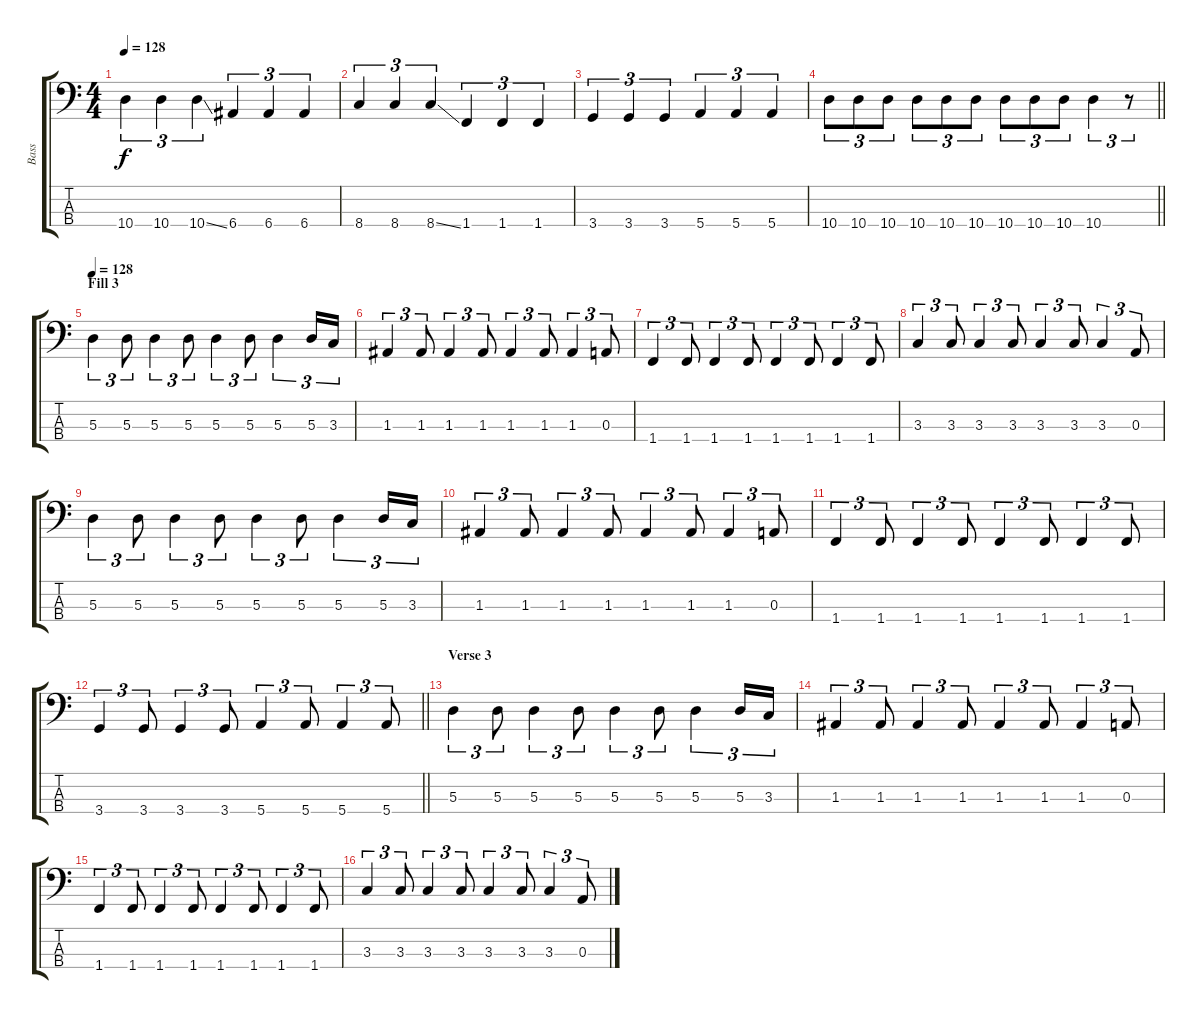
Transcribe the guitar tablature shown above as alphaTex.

\track ("Bass" "Bass") {instrument electricbassfinger}
\staff {score tabs}
\tuning (G2 D2 A1 E1) {hide}
\ts (4 4)
\tempo 128
\clef f4
\ks c
10.4.4{tu (3 2) dy f} 10.4.4{tu (3 2)} 10.4{ss}.4{tu (3 2)} 6.4.4{tu (3 2)} 6.4.4{tu (3 2)} 6.4.4{tu (3 2)} |
8.4.4{tu (3 2)} 8.4.4{tu (3 2)} 8.4{ss}.4{tu (3 2)} 1.4.4{tu (3 2)} 1.4.4{tu (3 2)} 1.4.4{tu (3 2)} |
3.4.4{tu (3 2)} 3.4.4{tu (3 2)} 3.4.4{tu (3 2)} 5.4.4{tu (3 2)} 5.4.4{tu (3 2)} 5.4.4{tu (3 2)} |
\barLineRight lightlight
10.4.8{tu (3 2)} 10.4.8{tu (3 2)} 10.4.8{tu (3 2)} 10.4.8{tu (3 2)} 10.4.8{tu (3 2)} 10.4.8{tu (3 2)} 10.4.8{tu (3 2)} 10.4.8{tu (3 2)} 10.4.8{tu (3 2)} 10.4.4{tu (3 2)} r.8{tu (3 2)} |
\section ("" "Fill 3")
\tempo 128
5.3.4{tu (3 2)} 5.3.8{tu (3 2)} 5.3.4{tu (3 2)} 5.3.8{tu (3 2)} 5.3.4{tu (3 2)} 5.3.8{tu (3 2)} 5.3.4{tu (3 2)} 5.3.16{tu (3 2)} 3.3.16{tu (3 2)} |
1.3.4{tu (3 2)} 1.3.8{tu (3 2)} 1.3.4{tu (3 2)} 1.3.8{tu (3 2)} 1.3.4{tu (3 2)} 1.3.8{tu (3 2)} 1.3.4{tu (3 2)} 0.3.8{tu (3 2)} |
1.4.4{tu (3 2)} 1.4.8{tu (3 2)} 1.4.4{tu (3 2)} 1.4.8{tu (3 2)} 1.4.4{tu (3 2)} 1.4.8{tu (3 2)} 1.4.4{tu (3 2)} 1.4.8{tu (3 2)} |
3.3.4{tu (3 2)} 3.3.8{tu (3 2)} 3.3.4{tu (3 2)} 3.3.8{tu (3 2)} 3.3.4{tu (3 2)} 3.3.8{tu (3 2)} 3.3.4{tu (3 2)} 0.3.8{tu (3 2)} |
5.3.4{tu (3 2)} 5.3.8{tu (3 2)} 5.3.4{tu (3 2)} 5.3.8{tu (3 2)} 5.3.4{tu (3 2)} 5.3.8{tu (3 2)} 5.3.4{tu (3 2)} 5.3.16{tu (3 2)} 3.3.16{tu (3 2)} |
1.3.4{tu (3 2)} 1.3.8{tu (3 2)} 1.3.4{tu (3 2)} 1.3.8{tu (3 2)} 1.3.4{tu (3 2)} 1.3.8{tu (3 2)} 1.3.4{tu (3 2)} 0.3.8{tu (3 2)} |
1.4.4{tu (3 2)} 1.4.8{tu (3 2)} 1.4.4{tu (3 2)} 1.4.8{tu (3 2)} 1.4.4{tu (3 2)} 1.4.8{tu (3 2)} 1.4.4{tu (3 2)} 1.4.8{tu (3 2)} |
\barLineRight lightlight
3.4.4{tu (3 2)} 3.4.8{tu (3 2)} 3.4.4{tu (3 2)} 3.4.8{tu (3 2)} 5.4.4{tu (3 2)} 5.4.8{tu (3 2)} 5.4.4{tu (3 2)} 5.4.8{tu (3 2)} |
\section ("" "Verse 3")
5.3.4{tu (3 2)} 5.3.8{tu (3 2)} 5.3.4{tu (3 2)} 5.3.8{tu (3 2)} 5.3.4{tu (3 2)} 5.3.8{tu (3 2)} 5.3.4{tu (3 2)} 5.3.16{tu (3 2)} 3.3.16{tu (3 2)} |
1.3.4{tu (3 2)} 1.3.8{tu (3 2)} 1.3.4{tu (3 2)} 1.3.8{tu (3 2)} 1.3.4{tu (3 2)} 1.3.8{tu (3 2)} 1.3.4{tu (3 2)} 0.3.8{tu (3 2)} |
1.4.4{tu (3 2)} 1.4.8{tu (3 2)} 1.4.4{tu (3 2)} 1.4.8{tu (3 2)} 1.4.4{tu (3 2)} 1.4.8{tu (3 2)} 1.4.4{tu (3 2)} 1.4.8{tu (3 2)} |
3.3.4{tu (3 2)} 3.3.8{tu (3 2)} 3.3.4{tu (3 2)} 3.3.8{tu (3 2)} 3.3.4{tu (3 2)} 3.3.8{tu (3 2)} 3.3.4{tu (3 2)} 0.3.8{tu (3 2)}
